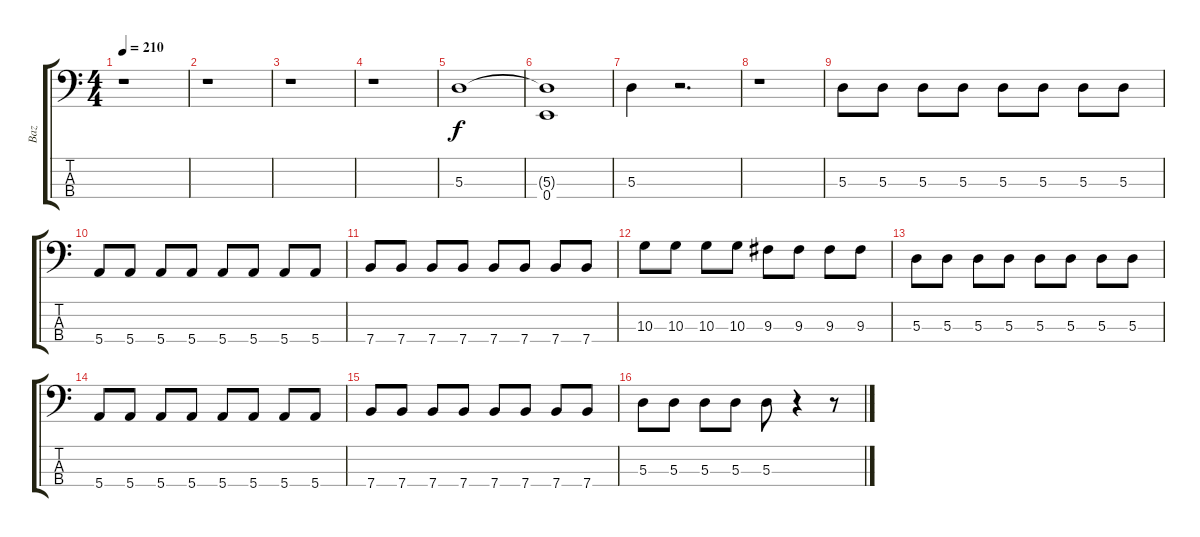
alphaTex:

\track ("Baz" "Baz") {instrument electricbasspick}
\staff {score tabs}
\tuning (G2 D2 A1 E1) {hide}
\ts (4 4)
\tempo 210
\clef f4
\ks c
r.1{dy f instrument electricbasspick} |
r.1 |
r.1 |
r.1 |
5.3.1 |
(5.3{t} 0.4).1 |
5.3.4 r.2{d} |
r.1 |
5.3.8 5.3.8 5.3.8 5.3.8 5.3.8 5.3.8 5.3.8 5.3.8 |
5.4.8 5.4.8 5.4.8 5.4.8 5.4.8 5.4.8 5.4.8 5.4.8 |
7.4.8 7.4.8 7.4.8 7.4.8 7.4.8 7.4.8 7.4.8 7.4.8 |
10.3.8 10.3.8 10.3.8 10.3.8 9.3.8 9.3.8 9.3.8 9.3.8 |
5.3.8 5.3.8 5.3.8 5.3.8 5.3.8 5.3.8 5.3.8 5.3.8 |
5.4.8 5.4.8 5.4.8 5.4.8 5.4.8 5.4.8 5.4.8 5.4.8 |
7.4.8 7.4.8 7.4.8 7.4.8 7.4.8 7.4.8 7.4.8 7.4.8 |
5.3.8 5.3.8 5.3.8 5.3.8 5.3.8 r.4 r.8
